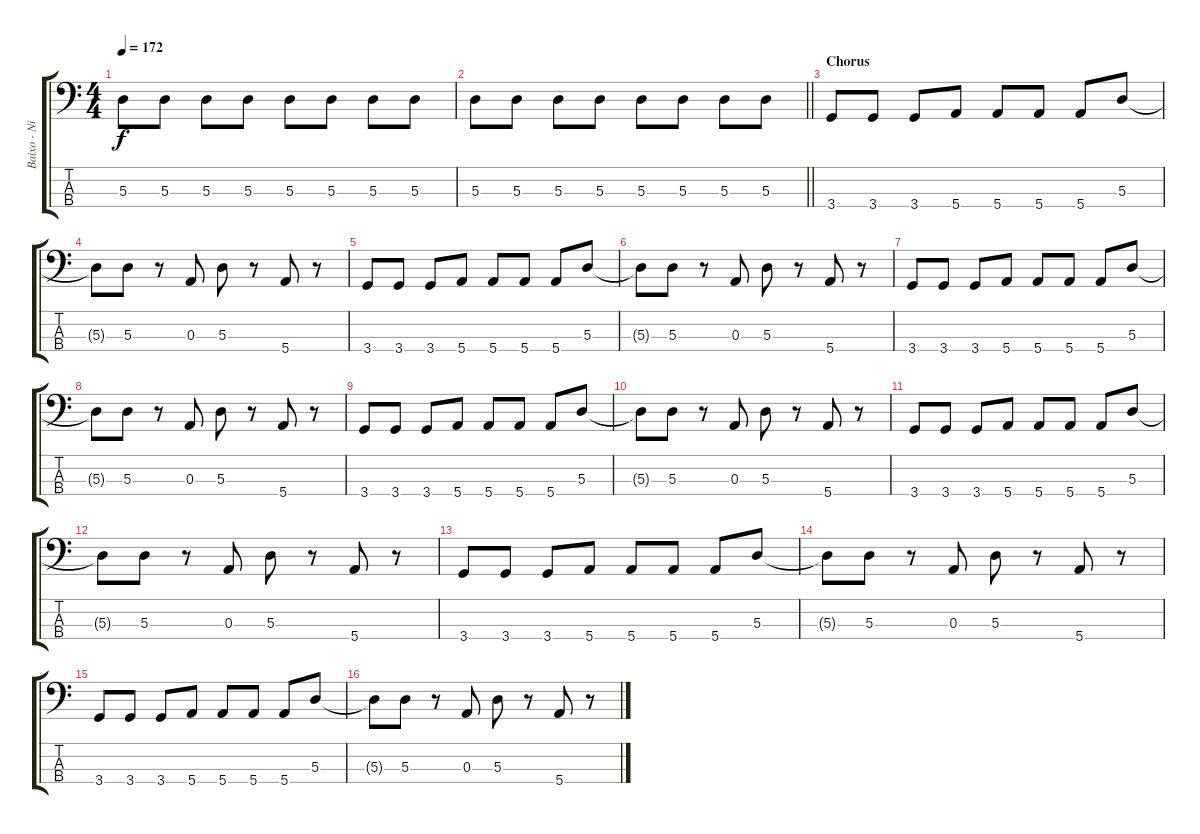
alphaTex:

\track ("Baixo - Nikola" "Baixo - Ni") {instrument electricbasspick}
\staff {score tabs}
\tuning (G2 D2 A1 E1) {hide}
\ts (4 4)
\tempo 172
\clef f4
\ks c
5.3.8{dy f} 5.3.8 5.3.8 5.3.8 5.3.8 5.3.8 5.3.8 5.3.8 |
\barLineRight lightlight
5.3.8 5.3.8 5.3.8 5.3.8 5.3.8 5.3.8 5.3.8 5.3.8 |
\section ("" "Chorus")
3.4.8 3.4.8 3.4.8 5.4.8 5.4.8 5.4.8 5.4.8 5.3.8 |
5.3{t}.8 5.3.8 r.8 0.3.8 5.3.8 r.8 5.4.8 r.8 |
3.4.8 3.4.8 3.4.8 5.4.8 5.4.8 5.4.8 5.4.8 5.3.8 |
5.3{t}.8 5.3.8 r.8 0.3.8 5.3.8 r.8 5.4.8 r.8 |
3.4.8 3.4.8 3.4.8 5.4.8 5.4.8 5.4.8 5.4.8 5.3.8 |
5.3{t}.8 5.3.8 r.8 0.3.8 5.3.8 r.8 5.4.8 r.8 |
3.4.8 3.4.8 3.4.8 5.4.8 5.4.8 5.4.8 5.4.8 5.3.8 |
5.3{t}.8 5.3.8 r.8 0.3.8 5.3.8 r.8 5.4.8 r.8 |
3.4.8 3.4.8 3.4.8 5.4.8 5.4.8 5.4.8 5.4.8 5.3.8 |
5.3{t}.8 5.3.8 r.8 0.3.8 5.3.8 r.8 5.4.8 r.8 |
3.4.8 3.4.8 3.4.8 5.4.8 5.4.8 5.4.8 5.4.8 5.3.8 |
5.3{t}.8 5.3.8 r.8 0.3.8 5.3.8 r.8 5.4.8 r.8 |
3.4.8 3.4.8 3.4.8 5.4.8 5.4.8 5.4.8 5.4.8 5.3.8 |
5.3{t}.8 5.3.8 r.8 0.3.8 5.3.8 r.8 5.4.8 r.8
